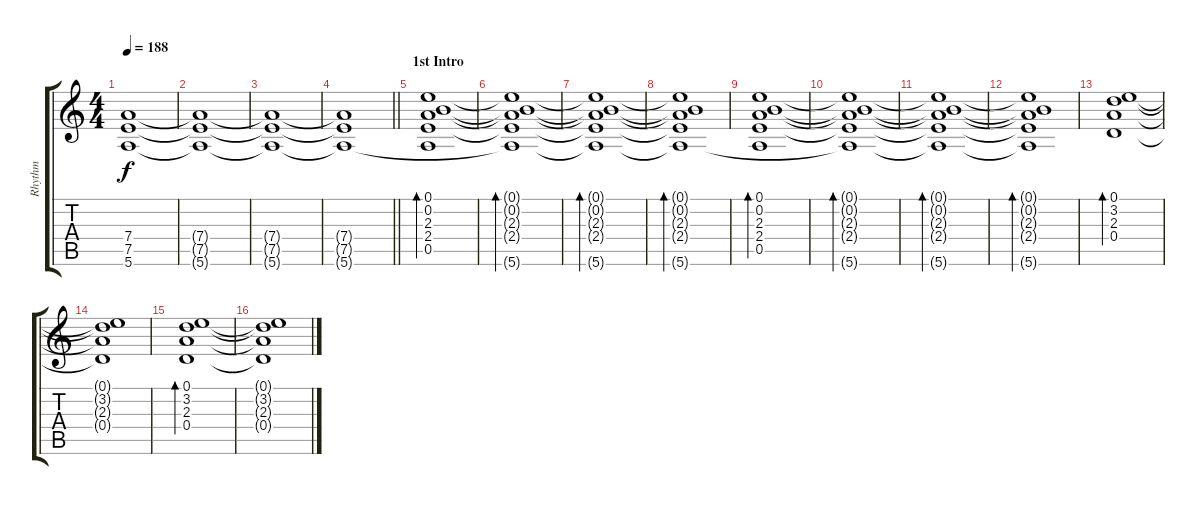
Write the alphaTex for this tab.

\track ("Rhythm" "Rhythm") {instrument acousticguitarsteel}
\staff {score tabs}
\tuning (E4 B3 G3 D3 A2 E2) {hide}
\ts (4 4)
\tempo 188
\clef g2
\ks c
(7.4 7.5 5.6).1{dy f} |
(7.4{t} 7.5{t} 5.6{t}).1 |
(7.4{t} 7.5{t} 5.6{t}).1 |
\barLineRight lightlight
(7.4{t} 7.5{t} 5.6{t}).1 |
\section ("" "1st Intro")
(0.1 0.2 2.3 2.4 0.5).1{bd 240 volume 13 instrument acousticguitarsteel} |
(0.1{t} 0.2{t} 2.3{t} 2.4{t} 5.6{t}).1{bd 240} |
(0.1{t} 0.2{t} 2.3{t} 2.4{t} 5.6{t}).1{bd 240} |
(0.1{t} 0.2{t} 2.3{t} 2.4{t} 5.6{t}).1{bd 240} |
(0.1 0.2 2.3 2.4 0.5).1{bd 240} |
(0.1{t} 0.2{t} 2.3{t} 2.4{t} 5.6{t}).1{bd 240} |
(0.1{t} 0.2{t} 2.3{t} 2.4{t} 5.6{t}).1{bd 240} |
(0.1{t} 0.2{t} 2.3{t} 2.4{t} 5.6{t}).1{bd 240} |
(0.1 3.2 2.3 0.4).1{bd 240} |
(0.1{t} 3.2{t} 2.3{t} 0.4{t}).1 |
(0.1 3.2 2.3 0.4).1{bd 240} |
(0.1{t} 3.2{t} 2.3{t} 0.4{t}).1
